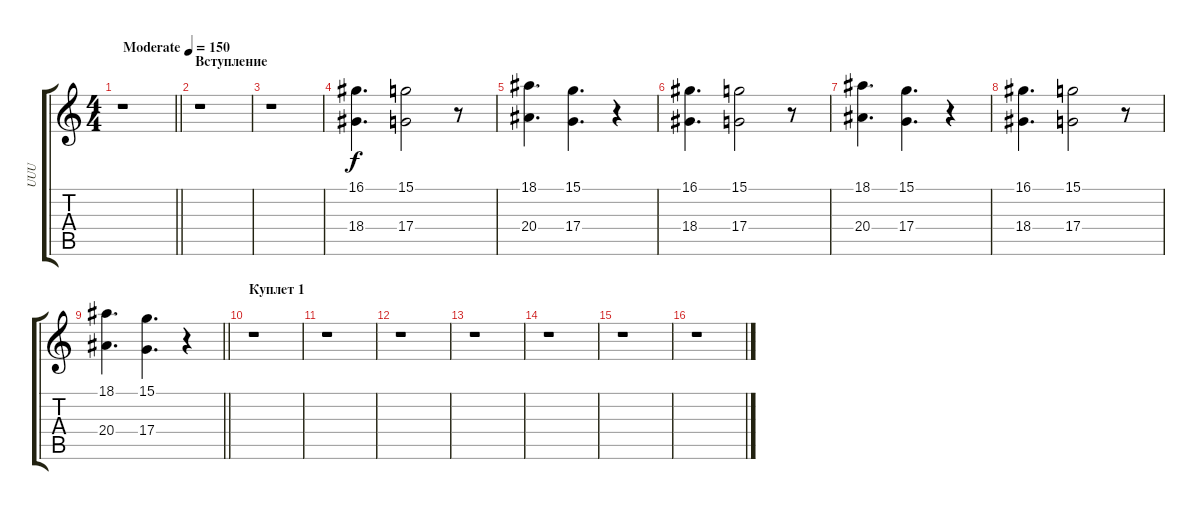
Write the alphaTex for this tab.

\track ("UUU" "UUU") {instrument choiraahs}
\staff {score tabs}
\tuning (E4 B3 G3 D3 A2 E2) {hide}
\ts (4 4)
\tempo (150 "Moderate")
\clef g2
\barLineRight lightlight
\ks c
r.1{dy f instrument choiraahs} |
\section ("" "Вступление")
r.1 |
r.1 |
(16.1 18.4).4{d} (15.1 17.4).2 r.8 |
(18.1 20.4).4{d} (15.1 17.4).4{d} r.4 |
(16.1 18.4).4{d} (15.1 17.4).2 r.8 |
(18.1 20.4).4{d} (15.1 17.4).4{d} r.4 |
(16.1 18.4).4{d} (15.1 17.4).2 r.8 |
\barLineRight lightlight
(18.1 20.4).4{d} (15.1 17.4).4{d} r.4 |
\section ("" "Куплет 1")
r.1 |
r.1 |
r.1 |
r.1 |
r.1 |
r.1 |
r.1
